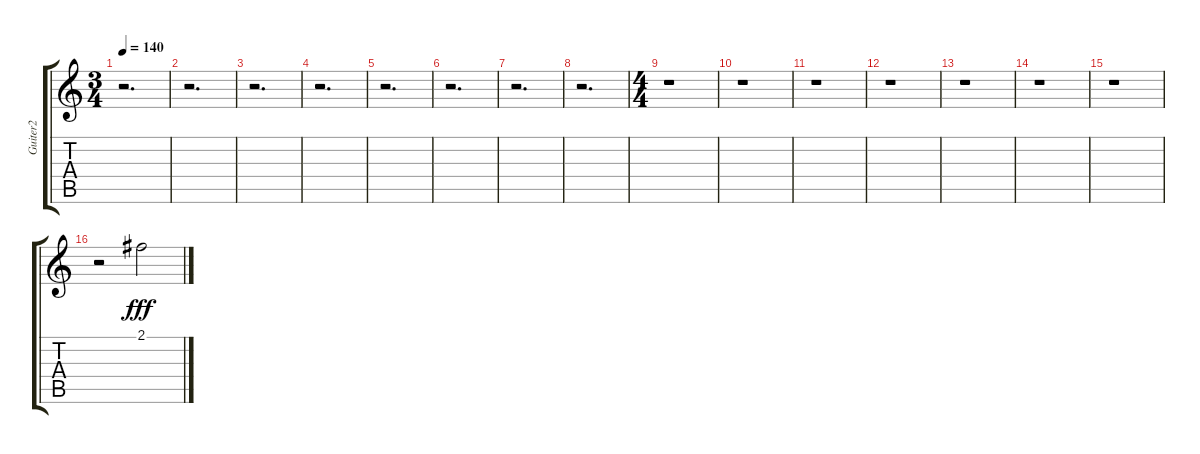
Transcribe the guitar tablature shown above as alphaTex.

\track ("Guiter2" "Guiter2") {instrument overdrivenguitar}
\staff {score tabs}
\tuning (E4 B3 G3 D3 A2 E2) {hide}
\ts (3 4)
\tempo 140
\clef g2
\ks c
r.2{d dy f} |
r.2{d} |
r.2{d} |
r.2{d} |
r.2{d} |
r.2{d} |
r.2{d} |
r.2{d} |
\ts (4 4)
r.1 |
r.1 |
r.1 |
r.1 |
r.1 |
r.1 |
r.1 |
r.2 2.1.2{dy fff}
